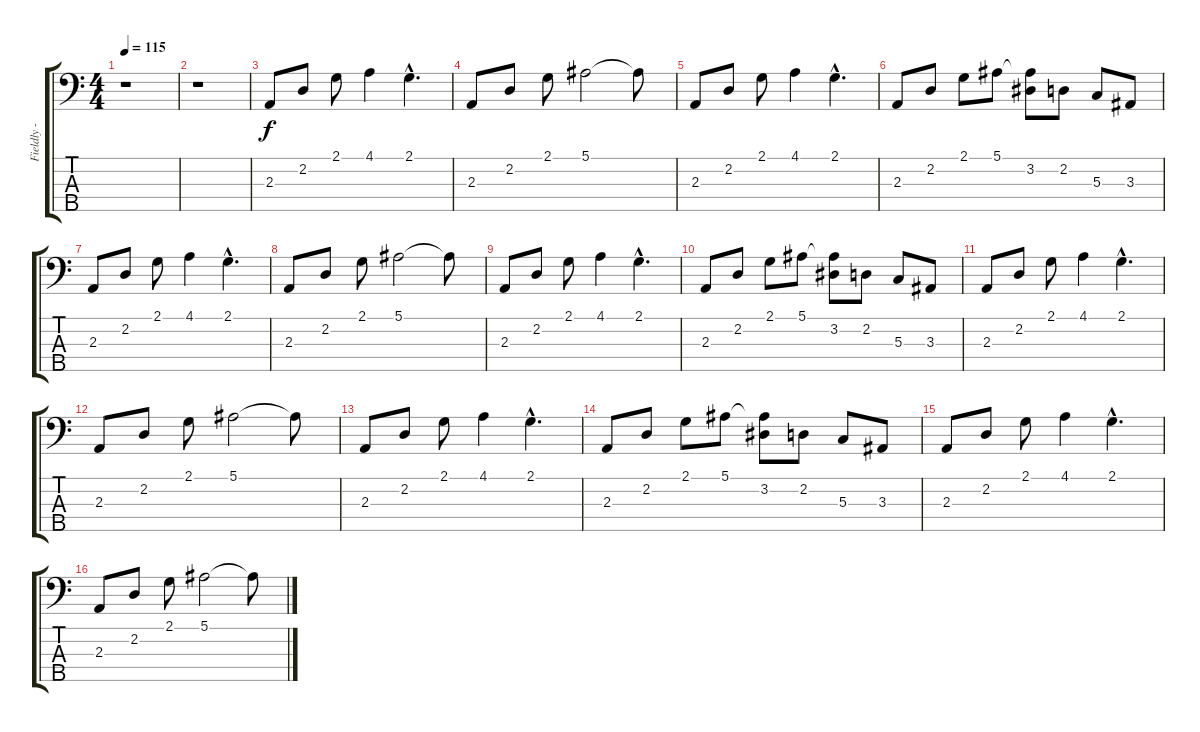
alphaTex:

\track ("Fieldly - Bass" "Fieldly - ") {instrument electricbassfinger}
\staff {score tabs}
\tuning (F2 C2 G1 D1 A0) {hide}
\ts (4 4)
\tempo 115
\clef f4
\ks c
r.1{dy f} |
r.1 |
2.3.8{volume 12 instrument electricbassfinger} 2.2.8 2.1.8 4.1.4 2.1{hac}.4{d} |
2.3.8 2.2.8 2.1.8 5.1.2 5.1{t}.8 |
2.3.8 2.2.8 2.1.8 4.1.4 2.1{hac}.4{d} |
2.3.8 2.2.8 2.1.8 5.1.8 (5.1{t} 3.2).8 2.2.8 5.3.8 3.3.8 |
2.3.8 2.2.8 2.1.8 4.1.4 2.1{hac}.4{d} |
2.3.8 2.2.8 2.1.8 5.1.2 5.1{t}.8 |
2.3.8 2.2.8 2.1.8 4.1.4 2.1{hac}.4{d} |
2.3.8 2.2.8 2.1.8 5.1.8 (5.1{t} 3.2).8 2.2.8 5.3.8 3.3.8 |
2.3.8 2.2.8 2.1.8 4.1.4 2.1{hac}.4{d} |
2.3.8 2.2.8 2.1.8 5.1.2 5.1{t}.8 |
2.3.8 2.2.8 2.1.8 4.1.4 2.1{hac}.4{d} |
2.3.8 2.2.8 2.1.8 5.1.8 (5.1{t} 3.2).8 2.2.8 5.3.8 3.3.8 |
2.3.8 2.2.8 2.1.8 4.1.4 2.1{hac}.4{d} |
2.3.8 2.2.8 2.1.8 5.1.2 5.1{t}.8
